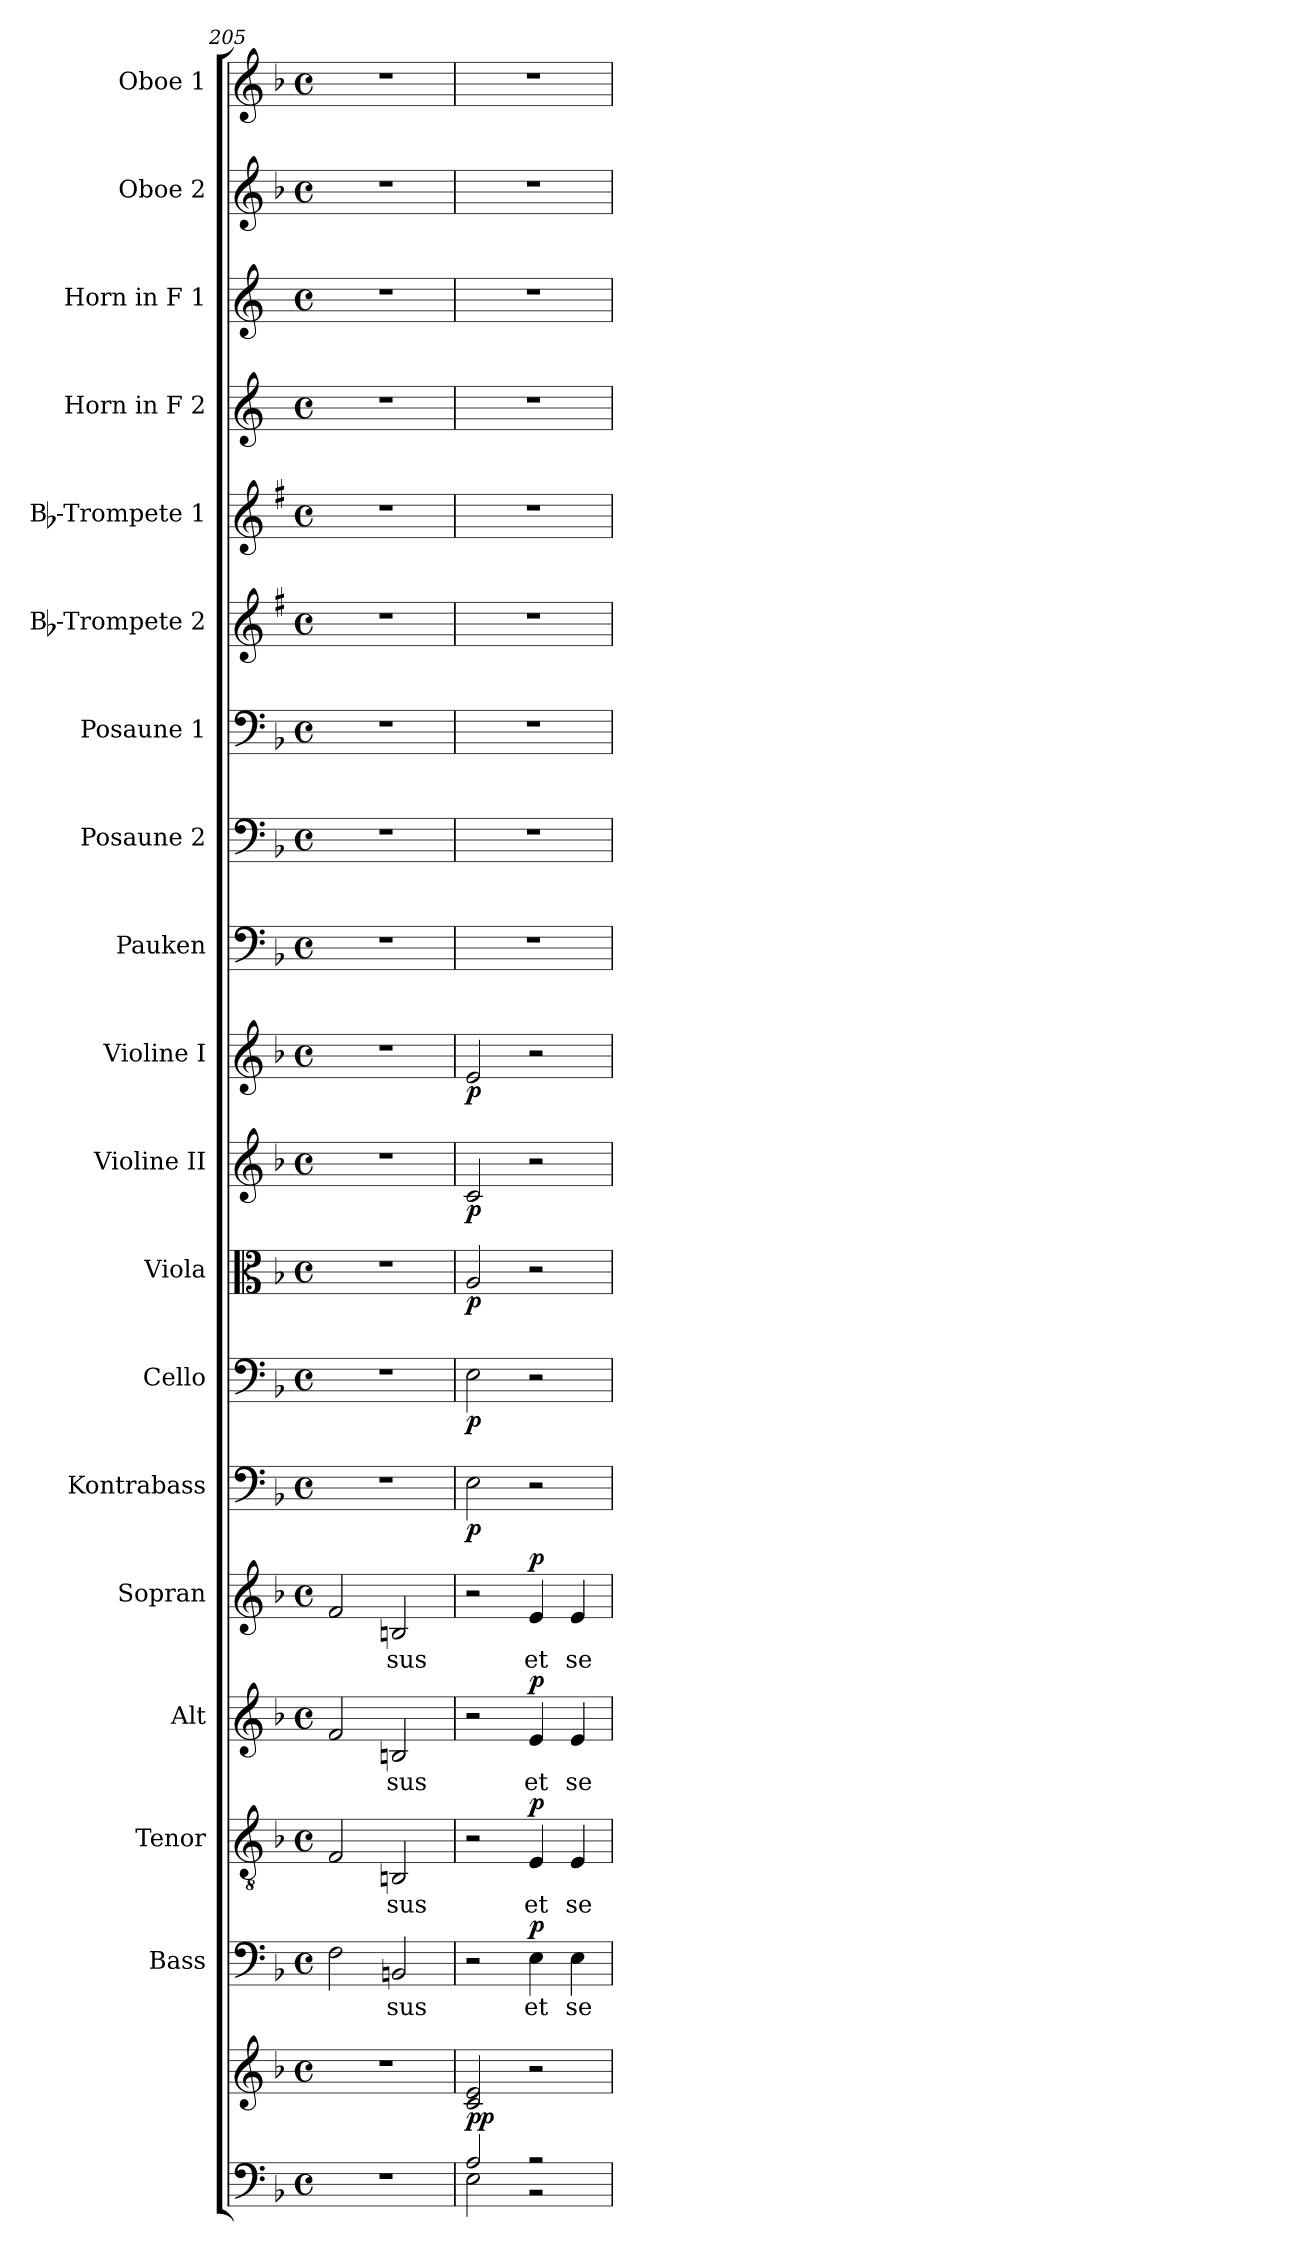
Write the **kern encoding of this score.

**kern	**kern	**dynam	**kern	**text	**dynam	**kern	**text	**dynam	**kern	**text	**dynam	**kern	**text	**dynam	**kern	**dynam	**kern	**dynam	**kern	**dynam	**kern	**dynam	**kern	**dynam	**kern	**kern	**kern	**kern	**kern	**kern	**kern	**kern	**kern
*part19	*part19	*part19	*part18	*part18	*part18	*part17	*part17	*part17	*part16	*part16	*part16	*part15	*part15	*part15	*part14	*part14	*part13	*part13	*part12	*part12	*part11	*part11	*part10	*part10	*part9	*part8	*part7	*part6	*part5	*part4	*part3	*part2	*part1
*staff20	*staff19	*staff19/20	*staff18	*staff18	*staff18	*staff17	*staff17	*staff17	*staff16	*staff16	*staff16	*staff15	*staff15	*staff15	*staff14	*staff14	*staff13	*staff13	*staff12	*staff12	*staff11	*staff11	*staff10	*staff10	*staff9	*staff8	*staff7	*staff6	*staff5	*staff4	*staff3	*staff2	*staff1
*	*	*	*I"Bass	*	*	*I"Tenor	*	*	*I"Alt	*	*	*I"Sopran	*	*	*I"Kontrabass	*	*I"Cello	*	*I"Viola	*	*I"Violine II	*	*I"Violine I	*	*I"Pauken	*I"Posaune 2	*I"Posaune 1	*I"Bb-Trompete 2	*I"Bb-Trompete 1	*I"Horn in F 2	*I"Horn in F 1	*I"Oboe 2	*I"Oboe 1
*	*	*	*I'B.	*	*	*I'T.	*	*	*I'A.	*	*	*I'S.	*	*	*I'Kb.	*	*	*	*I'Vla.	*	*I'Vl. II	*	*I'Vl. I	*	*I'Pk.	*I'Pos. 2	*I'Pos. 1	*I'Bb Trp. 2	*I'Bb Trp. 1	*	*	*I'Ob. 2	*I'Ob. 1
*clefF4	*clefG2	*	*clefF4	*	*	*clefGv2	*	*	*clefG2	*	*	*clefG2	*	*	*clefF4	*	*clefF4	*	*clefC3	*	*clefG2	*	*clefG2	*	*clefF4	*clefF4	*clefF4	*clefG2	*clefG2	*clefG2	*clefG2	*clefG2	*clefG2
*	*	*	*	*	*	*	*	*	*	*	*	*	*	*	*ITrd7c12	*	*	*	*	*	*	*	*	*	*	*	*	*ITrd1c2	*ITrd1c2	*ITrd4c7	*ITrd4c7	*	*
*k[b-]	*k[b-]	*	*k[b-]	*	*	*k[b-]	*	*	*k[b-]	*	*	*k[b-]	*	*	*k[b-]	*	*k[b-]	*	*k[b-]	*	*k[b-]	*	*k[b-]	*	*k[b-]	*k[b-]	*k[b-]	*k[b-]	*k[b-]	*k[b-]	*k[b-]	*k[b-]	*k[b-]
*F:	*F:	*	*F:	*	*	*F:	*	*	*F:	*	*	*F:	*	*	*F:	*	*F:	*	*F:	*	*F:	*	*F:	*	*F:	*F:	*F:	*F:	*F:	*F:	*F:	*F:	*F:
*M4/4	*M4/4	*	*M4/4	*	*	*M4/4	*	*	*M4/4	*	*	*M4/4	*	*	*M4/4	*	*M4/4	*	*M4/4	*	*M4/4	*	*M4/4	*	*M4/4	*M4/4	*M4/4	*M4/4	*M4/4	*M4/4	*M4/4	*M4/4	*M4/4
*met(c)	*met(c)	*	*met(c)	*	*	*met(c)	*	*	*met(c)	*	*	*met(c)	*	*	*met(c)	*	*met(c)	*	*met(c)	*	*met(c)	*	*met(c)	*	*met(c)	*met(c)	*met(c)	*met(c)	*met(c)	*met(c)	*met(c)	*met(c)	*met(c)
=205	=205	=205	=205	=205	=205	=205	=205	=205	=205	=205	=205	=205	=205	=205	=205	=205	=205	=205	=205	=205	=205	=205	=205	=205	=205	=205	=205	=205	=205	=205	=205	=205	=205
1r	1r	.	2F\	.	.	2F/	.	.	2f/	.	.	2f/	.	.	1r	.	1r	.	1r	.	1r	.	1r	.	1r	1r	1r	1r	1r	1r	1r	1r	1r
!	!	!	!	!LO:LY:b	!	!	!LO:LY:b	!	!	!LO:LY:b	!	!	!LO:LY:b	!	!	!	!	!	!	!	!	!	!	!	!	!	!	!	!	!	!	!	!
.	.	.	2BBn/	-sus	.	2BBn/	-sus	.	2Bn/	-sus	.	2Bn/	-sus	.	.	.	.	.	.	.	.	.	.	.	.	.	.	.	.	.	.	.	.
!!LO:PB:g=z
=206	=206	=206	=206	=206	=206	=206	=206	=206	=206	=206	=206	=206	=206	=206	=206	=206	=206	=206	=206	=206	=206	=206	=206	=206	=206	=206	=206	=206	=206	=206	=206	=206	=206
*^	*	*	*	*	*	*	*	*	*	*	*	*	*	*	*	*	*	*	*	*	*	*	*	*	*	*	*	*	*	*	*	*	*
!	!	!	!LO:DY:b	!	!	!	!	!	!	!	!	!	!	!	!	!	!LO:DY:b	!	!LO:DY:b	!	!LO:DY:b	!	!LO:DY:b	!	!LO:DY:b	!	!	!	!	!	!	!	!	!
2A/	2E\	2c/ 2e/	pp	2r	.	.	2r	.	.	2r	.	.	2r	.	.	2EE\	p	2E\	p	2A/	p	2c/	p	2e/	p	1r	1r	1r	1r	1r	1r	1r	1r	1r
!	!	!	!	!	!LO:LY:b	!LO:DY:a	!	!LO:LY:b	!LO:DY:a	!	!LO:LY:b	!LO:DY:a	!	!LO:LY:b	!LO:DY:a	!	!	!	!	!	!	!	!	!	!	!	!	!	!	!	!	!	!	!
2r	2r	2r	.	4E\	et	p	4E/	et	p	4e/	et	p	4e/	et	p	2r	.	2r	.	2r	.	2r	.	2r	.	.	.	.	.	.	.	.	.	.
!	!	!	!	!	!LO:LY:b	!	!	!LO:LY:b	!	!	!LO:LY:b	!	!	!LO:LY:b	!	!	!	!	!	!	!	!	!	!	!	!	!	!	!	!	!	!	!	!
.	.	.	.	4E\	se-	.	4E/	se-	.	4e/	se-	.	4e/	se-	.	.	.	.	.	.	.	.	.	.	.	.	.	.	.	.	.	.	.	.
*v	*v	*	*	*	*	*	*	*	*	*	*	*	*	*	*	*	*	*	*	*	*	*	*	*	*	*	*	*	*	*	*	*	*	*
=	=	=	=	=	=	=	=	=	=	=	=	=	=	=	=	=	=	=	=	=	=	=	=	=	=	=	=	=	=	=	=	=	=
*-	*-	*-	*-	*-	*-	*-	*-	*-	*-	*-	*-	*-	*-	*-	*-	*-	*-	*-	*-	*-	*-	*-	*-	*-	*-	*-	*-	*-	*-	*-	*-	*-	*-
